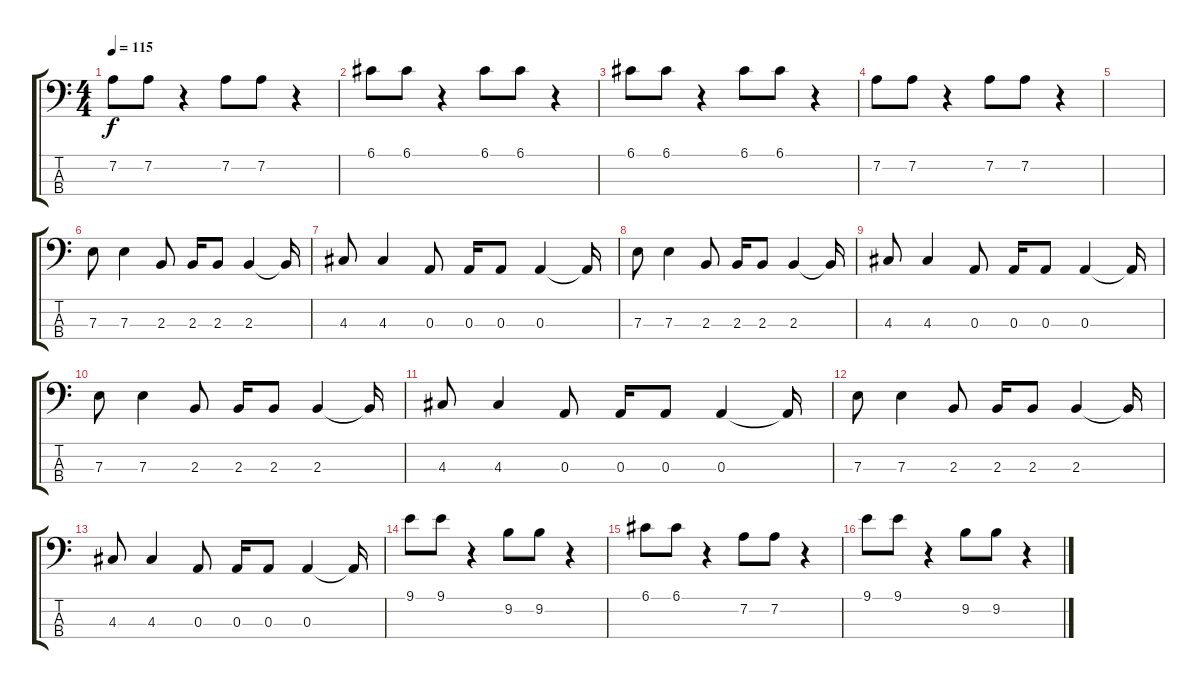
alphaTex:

\track "" {instrument electricbassfinger}
\staff {score tabs}
\tuning (G2 D2 A1 E1) {hide}
\ts (4 4)
\tempo 115
\clef f4
\ks c
7.2.8{dy f} 7.2.8 r.4 7.2.8 7.2.8 r.4 |
6.1.8 6.1.8 r.4 6.1.8 6.1.8 r.4 |
6.1.8 6.1.8 r.4 6.1.8 6.1.8 r.4 |
7.2.8 7.2.8 r.4 7.2.8 7.2.8 r.4 |
|
7.3.8 7.3.4 2.3.8 2.3.16 2.3.8 2.3.4 2.3{t}.16 |
4.3.8 4.3.4 0.3.8 0.3.16 0.3.8 0.3.4 0.3{t}.16 |
7.3.8 7.3.4 2.3.8 2.3.16 2.3.8 2.3.4 2.3{t}.16 |
4.3.8 4.3.4 0.3.8 0.3.16 0.3.8 0.3.4 0.3{t}.16 |
7.3.8 7.3.4 2.3.8 2.3.16 2.3.8 2.3.4 2.3{t}.16 |
4.3.8 4.3.4 0.3.8 0.3.16 0.3.8 0.3.4 0.3{t}.16 |
7.3.8 7.3.4 2.3.8 2.3.16 2.3.8 2.3.4 2.3{t}.16 |
4.3.8 4.3.4 0.3.8 0.3.16 0.3.8 0.3.4 0.3{t}.16 |
9.1.8 9.1.8 r.4 9.2.8 9.2.8 r.4 |
6.1.8 6.1.8 r.4 7.2.8 7.2.8 r.4 |
9.1.8 9.1.8 r.4 9.2.8 9.2.8 r.4
